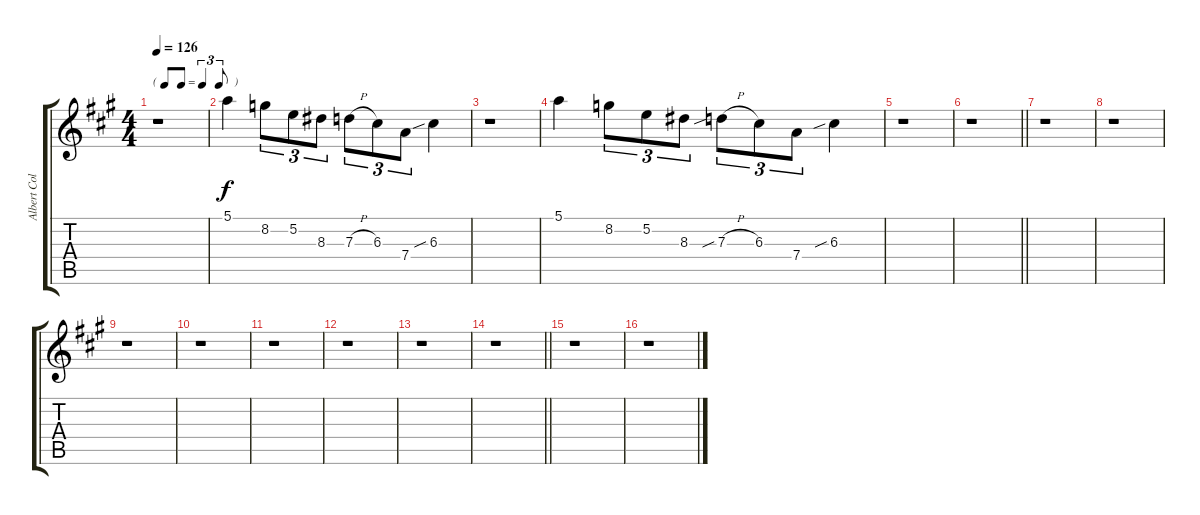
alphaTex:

\track ("Albert Collins" "Albert Col") {instrument distortionguitar}
\staff {score tabs}
\tuning (E4 B3 G3 D3 A2 E2) {hide}
\ts (4 4)
\tf triplet8th
\tempo 126
\clef g2
\ks a
r.1{dy f instrument distortionguitar} |
5.1.4 8.2.8{tu (3 2)} 5.2.8{tu (3 2)} 8.3.8{tu (3 2)} 7.3{h}.8{tu (3 2)} 6.3.8{tu (3 2)} 7.4.8{tu (3 2)} 6.3{sib}.4 |
r.1 |
5.1.4 8.2.8{tu (3 2)} 5.2.8{tu (3 2)} 8.3.8{tu (3 2)} 7.3{sib h}.8{tu (3 2)} 6.3.8{tu (3 2)} 7.4.8{tu (3 2)} 6.3{sib}.4 |
r.1 |
\barLineRight lightlight
r.1 |
r.1 |
r.1 |
r.1 |
r.1 |
r.1 |
r.1 |
r.1 |
\barLineRight lightlight
r.1 |
r.1 |
r.1
